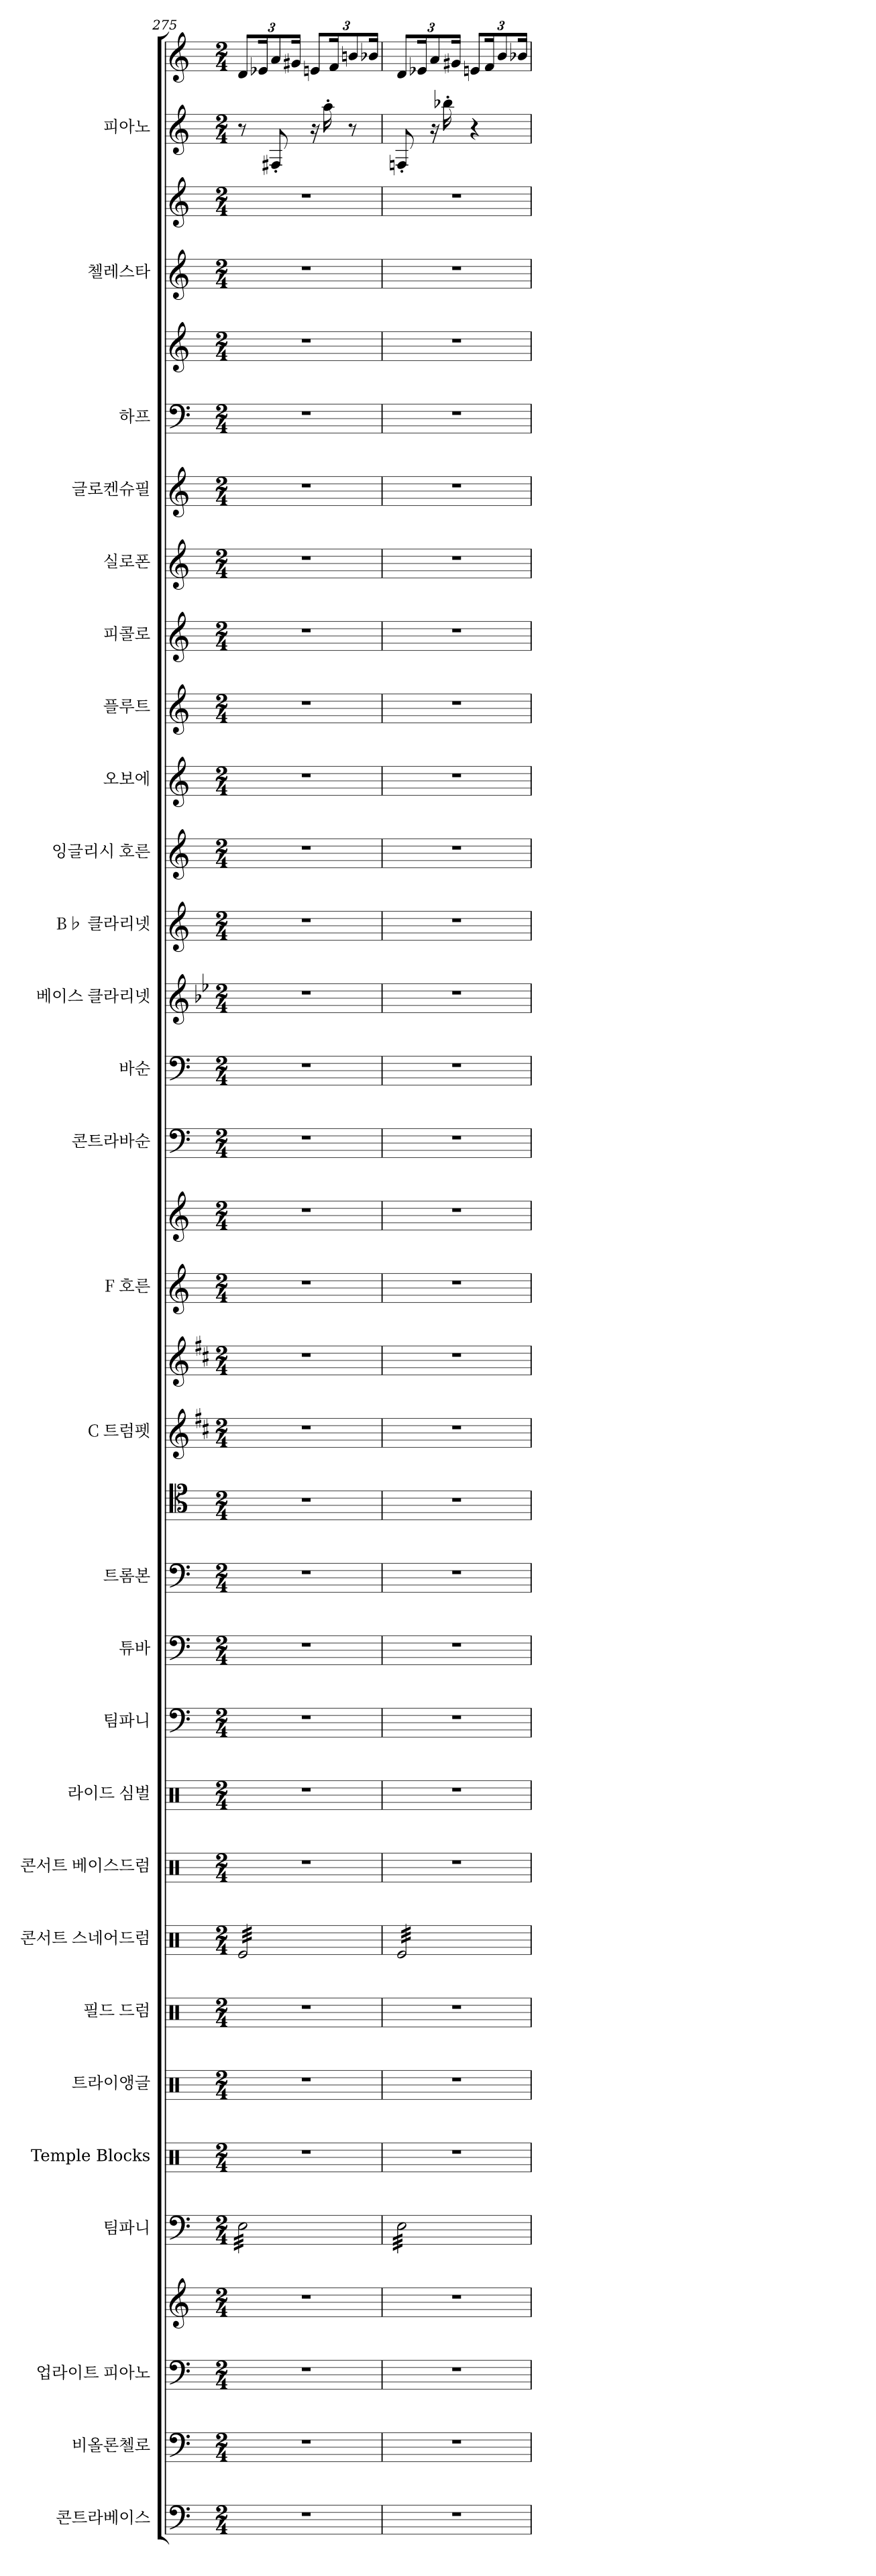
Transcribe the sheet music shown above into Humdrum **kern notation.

**kern	**kern	**kern	**kern	**kern	**kern	**kern	**kern	**kern	**kern	**kern	**kern	**kern	**kern	**kern	**kern	**kern	**kern	**kern	**kern	**kern	**kern	**kern	**kern	**kern	**kern	**kern	**kern	**kern	**kern	**kern	**kern	**kern	**kern	**kern
*part28	*part27	*part26	*part26	*part25	*part24	*part23	*part22	*part21	*part20	*part19	*part18	*part17	*part16	*part16	*part15	*part15	*part14	*part14	*part13	*part12	*part11	*part10	*part9	*part8	*part7	*part6	*part5	*part4	*part3	*part3	*part2	*part2	*part1	*part1
*staff35	*staff34	*staff33	*staff32	*staff31	*staff30	*staff29	*staff28	*staff27	*staff26	*staff25	*staff24	*staff23	*staff22	*staff21	*staff20	*staff19	*staff18	*staff17	*staff16	*staff15	*staff14	*staff13	*staff12	*staff11	*staff10	*staff9	*staff8	*staff7	*staff6	*staff5	*staff4	*staff3	*staff2	*staff1
*I"콘트라베이스	*I"비올론첼로	*I"업라이트 피아노	*	*I"팀파니	*I"Temple Blocks	*I"트라이앵글	*I"필드 드럼	*I"콘서트 스네어드럼	*I"콘서트 베이스드럼	*I"라이드 심벌	*I"팀파니	*I"튜바	*I"트롬본	*	*I"C 트럼펫	*	*I"F 호른	*	*I"콘트라바순	*I"바순	*I"베이스 클라리넷	*I"B♭ 클라리넷	*I"잉글리시 호른	*I"오보에	*I"플루트	*I"피콜로	*I"실로폰	*I"글로켄슈필	*I"하프	*	*I"첼레스타	*	*I"피아노	*
*	*	*	*	*	*I'Tmp. Bl.	*	*	*	*	*	*	*	*	*	*	*	*	*	*	*	*	*	*	*	*	*	*	*	*	*	*	*	*	*
*clefF4	*clefF4	*clefF4	*clefG2	*clefF4	*clefX	*clefX	*clefX	*clefX	*clefX	*clefX	*clefF4	*clefF4	*clefF4	*clefC4	*clefG2	*clefG2	*clefG2	*clefG2	*clefF4	*clefF4	*clefG2	*clefG2	*clefG2	*clefG2	*clefG2	*clefG2	*clefG2	*clefG2	*clefF4	*clefG2	*clefG2	*clefG2	*clefG2	*clefG2
*ITrd7c12	*	*	*	*	*	*	*	*	*	*	*	*	*	*	*ITrd1c2	*ITrd1c2	*ITrd4c7	*ITrd4c7	*ITrd7c12	*	*ITrd8c14	*ITrd1c2	*ITrd4c7	*	*	*ITrd-7c-12	*ITrd-7c-12	*ITrd-14c-24	*	*	*ITrd-7c-12	*ITrd-7c-12	*	*
*k[]	*k[]	*k[]	*k[]	*k[]	*k[]	*k[]	*k[]	*k[]	*k[]	*k[]	*k[]	*k[]	*k[]	*k[]	*k[]	*k[]	*k[b-]	*k[b-]	*k[]	*k[]	*k[b-e-]	*k[b-e-]	*k[b-]	*k[]	*k[]	*k[]	*k[]	*k[]	*k[]	*k[]	*k[]	*k[]	*k[]	*k[]
*M2/4	*M2/4	*M2/4	*M2/4	*M2/4	*M2/4	*M2/4	*M2/4	*M2/4	*M2/4	*M2/4	*M2/4	*M2/4	*M2/4	*M2/4	*M2/4	*M2/4	*M2/4	*M2/4	*M2/4	*M2/4	*M2/4	*M2/4	*M2/4	*M2/4	*M2/4	*M2/4	*M2/4	*M2/4	*M2/4	*M2/4	*M2/4	*M2/4	*M2/4	*M2/4
*	*	*	*	*	*	*	*	*	*	*	*	*	*	*	*	*	*	*	*	*	*	*	*	*	*	*	*	*	*	*	*	*	*	*Xbrackettup
=275	=275	=275	=275	=275	=275	=275	=275	=275	=275	=275	=275	=275	=275	=275	=275	=275	=275	=275	=275	=275	=275	=275	=275	=275	=275	=275	=275	=275	=275	=275	=275	=275	=275	=275
!	!	!	!	!	!	!	!	!LO:TX:b:i:t=cresc.	!	!	!	!	!	!	!	!	!	!	!	!	!	!	!	!	!	!	!	!	!	!	!	!	!	!
!	!	!	!	!LO:TX:b:i:t=cresc.	!	!	!	!	!	!	!	!	!	!	!	!	!	!	!	!	!	!	!	!	!	!	!	!	!	!	!	!	!	!
*	*	*	*	*tremolo	*	*	*	*	*	*	*	*	*	*	*	*	*	*	*	*	*	*	*	*	*	*	*	*	*	*	*	*	*	*
*	*	*	*	*	*	*	*	*tremolo	*	*	*	*	*	*	*	*	*	*	*	*	*	*	*	*	*	*	*	*	*	*	*	*	*	*
2r	2r	2r	2r	32E\LLL	2r	2r	2r	32Re/LLL	2r	2r	2r	2r	2r	2r	2r	2r	2r	2r	2r	2r	2r	2r	2r	2r	2r	2r	2r	2r	2r	2r	2r	2r	8r	12d/L
.	.	.	.	32E\	.	.	.	32Re/	.	.	.	.	.	.	.	.	.	.	.	.	.	.	.	.	.	.	.	.	.	.	.	.	.	.
.	.	.	.	32E\	.	.	.	32Re/	.	.	.	.	.	.	.	.	.	.	.	.	.	.	.	.	.	.	.	.	.	.	.	.	.	.
.	.	.	.	.	.	.	.	.	.	.	.	.	.	.	.	.	.	.	.	.	.	.	.	.	.	.	.	.	.	.	.	.	.	24e-X/K
.	.	.	.	32E\	.	.	.	32Re/	.	.	.	.	.	.	.	.	.	.	.	.	.	.	.	.	.	.	.	.	.	.	.	.	.	.
.	.	.	.	32E\	.	.	.	32Re/	.	.	.	.	.	.	.	.	.	.	.	.	.	.	.	.	.	.	.	.	.	.	.	.	8F#X'/	12a/
.	.	.	.	32E\	.	.	.	32Re/	.	.	.	.	.	.	.	.	.	.	.	.	.	.	.	.	.	.	.	.	.	.	.	.	.	.
.	.	.	.	32E\	.	.	.	32Re/	.	.	.	.	.	.	.	.	.	.	.	.	.	.	.	.	.	.	.	.	.	.	.	.	.	.
.	.	.	.	.	.	.	.	.	.	.	.	.	.	.	.	.	.	.	.	.	.	.	.	.	.	.	.	.	.	.	.	.	.	24g#X/Jk
.	.	.	.	32E\	.	.	.	32Re/	.	.	.	.	.	.	.	.	.	.	.	.	.	.	.	.	.	.	.	.	.	.	.	.	.	.
.	.	.	.	32E\	.	.	.	32Re/	.	.	.	.	.	.	.	.	.	.	.	.	.	.	.	.	.	.	.	.	.	.	.	.	16r	12en/L
.	.	.	.	32E\	.	.	.	32Re/	.	.	.	.	.	.	.	.	.	.	.	.	.	.	.	.	.	.	.	.	.	.	.	.	.	.
.	.	.	.	32E\	.	.	.	32Re/	.	.	.	.	.	.	.	.	.	.	.	.	.	.	.	.	.	.	.	.	.	.	.	.	16aa'\	.
.	.	.	.	.	.	.	.	.	.	.	.	.	.	.	.	.	.	.	.	.	.	.	.	.	.	.	.	.	.	.	.	.	.	24f/K
.	.	.	.	32E\	.	.	.	32Re/	.	.	.	.	.	.	.	.	.	.	.	.	.	.	.	.	.	.	.	.	.	.	.	.	.	.
.	.	.	.	32E\	.	.	.	32Re/	.	.	.	.	.	.	.	.	.	.	.	.	.	.	.	.	.	.	.	.	.	.	.	.	8r	12bn/
.	.	.	.	32E\	.	.	.	32Re/	.	.	.	.	.	.	.	.	.	.	.	.	.	.	.	.	.	.	.	.	.	.	.	.	.	.
.	.	.	.	32E\	.	.	.	32Re/	.	.	.	.	.	.	.	.	.	.	.	.	.	.	.	.	.	.	.	.	.	.	.	.	.	.
.	.	.	.	.	.	.	.	.	.	.	.	.	.	.	.	.	.	.	.	.	.	.	.	.	.	.	.	.	.	.	.	.	.	24b-X/Jk
.	.	.	.	32E\JJJ	.	.	.	32Re/JJJ	.	.	.	.	.	.	.	.	.	.	.	.	.	.	.	.	.	.	.	.	.	.	.	.	.	.
!!LO:LB:g=z
=276	=276	=276	=276	=276	=276	=276	=276	=276	=276	=276	=276	=276	=276	=276	=276	=276	=276	=276	=276	=276	=276	=276	=276	=276	=276	=276	=276	=276	=276	=276	=276	=276	=276	=276
2r	2r	2r	2r	32E\LLL	2r	2r	2r	32Re/LLL	2r	2r	2r	2r	2r	2r	2r	2r	2r	2r	2r	2r	2r	2r	2r	2r	2r	2r	2r	2r	2r	2r	2r	2r	8Fn'/	12d/L
.	.	.	.	32E\	.	.	.	32Re/	.	.	.	.	.	.	.	.	.	.	.	.	.	.	.	.	.	.	.	.	.	.	.	.	.	.
.	.	.	.	32E\	.	.	.	32Re/	.	.	.	.	.	.	.	.	.	.	.	.	.	.	.	.	.	.	.	.	.	.	.	.	.	.
.	.	.	.	.	.	.	.	.	.	.	.	.	.	.	.	.	.	.	.	.	.	.	.	.	.	.	.	.	.	.	.	.	.	24e-X/K
.	.	.	.	32E\	.	.	.	32Re/	.	.	.	.	.	.	.	.	.	.	.	.	.	.	.	.	.	.	.	.	.	.	.	.	.	.
.	.	.	.	32E\	.	.	.	32Re/	.	.	.	.	.	.	.	.	.	.	.	.	.	.	.	.	.	.	.	.	.	.	.	.	16r	12a/
.	.	.	.	32E\	.	.	.	32Re/	.	.	.	.	.	.	.	.	.	.	.	.	.	.	.	.	.	.	.	.	.	.	.	.	.	.
.	.	.	.	32E\	.	.	.	32Re/	.	.	.	.	.	.	.	.	.	.	.	.	.	.	.	.	.	.	.	.	.	.	.	.	16bb-X'\	.
.	.	.	.	.	.	.	.	.	.	.	.	.	.	.	.	.	.	.	.	.	.	.	.	.	.	.	.	.	.	.	.	.	.	24g#X/Jk
.	.	.	.	32E\	.	.	.	32Re/	.	.	.	.	.	.	.	.	.	.	.	.	.	.	.	.	.	.	.	.	.	.	.	.	.	.
.	.	.	.	32E\	.	.	.	32Re/	.	.	.	.	.	.	.	.	.	.	.	.	.	.	.	.	.	.	.	.	.	.	.	.	4r	12en/L
.	.	.	.	32E\	.	.	.	32Re/	.	.	.	.	.	.	.	.	.	.	.	.	.	.	.	.	.	.	.	.	.	.	.	.	.	.
.	.	.	.	32E\	.	.	.	32Re/	.	.	.	.	.	.	.	.	.	.	.	.	.	.	.	.	.	.	.	.	.	.	.	.	.	.
.	.	.	.	.	.	.	.	.	.	.	.	.	.	.	.	.	.	.	.	.	.	.	.	.	.	.	.	.	.	.	.	.	.	24f/K
.	.	.	.	32E\	.	.	.	32Re/	.	.	.	.	.	.	.	.	.	.	.	.	.	.	.	.	.	.	.	.	.	.	.	.	.	.
.	.	.	.	32E\	.	.	.	32Re/	.	.	.	.	.	.	.	.	.	.	.	.	.	.	.	.	.	.	.	.	.	.	.	.	.	12b/
.	.	.	.	32E\	.	.	.	32Re/	.	.	.	.	.	.	.	.	.	.	.	.	.	.	.	.	.	.	.	.	.	.	.	.	.	.
.	.	.	.	32E\	.	.	.	32Re/	.	.	.	.	.	.	.	.	.	.	.	.	.	.	.	.	.	.	.	.	.	.	.	.	.	.
.	.	.	.	.	.	.	.	.	.	.	.	.	.	.	.	.	.	.	.	.	.	.	.	.	.	.	.	.	.	.	.	.	.	24b-X/Jk
.	.	.	.	32E\JJJ	.	.	.	32Re/JJJ	.	.	.	.	.	.	.	.	.	.	.	.	.	.	.	.	.	.	.	.	.	.	.	.	.	.
*	*	*	*	*	*	*	*	*Xtremolo	*	*	*	*	*	*	*	*	*	*	*	*	*	*	*	*	*	*	*	*	*	*	*	*	*	*
*	*	*	*	*Xtremolo	*	*	*	*	*	*	*	*	*	*	*	*	*	*	*	*	*	*	*	*	*	*	*	*	*	*	*	*	*	*
=	=	=	=	=	=	=	=	=	=	=	=	=	=	=	=	=	=	=	=	=	=	=	=	=	=	=	=	=	=	=	=	=	=	=
*-	*-	*-	*-	*-	*-	*-	*-	*-	*-	*-	*-	*-	*-	*-	*-	*-	*-	*-	*-	*-	*-	*-	*-	*-	*-	*-	*-	*-	*-	*-	*-	*-	*-	*-
